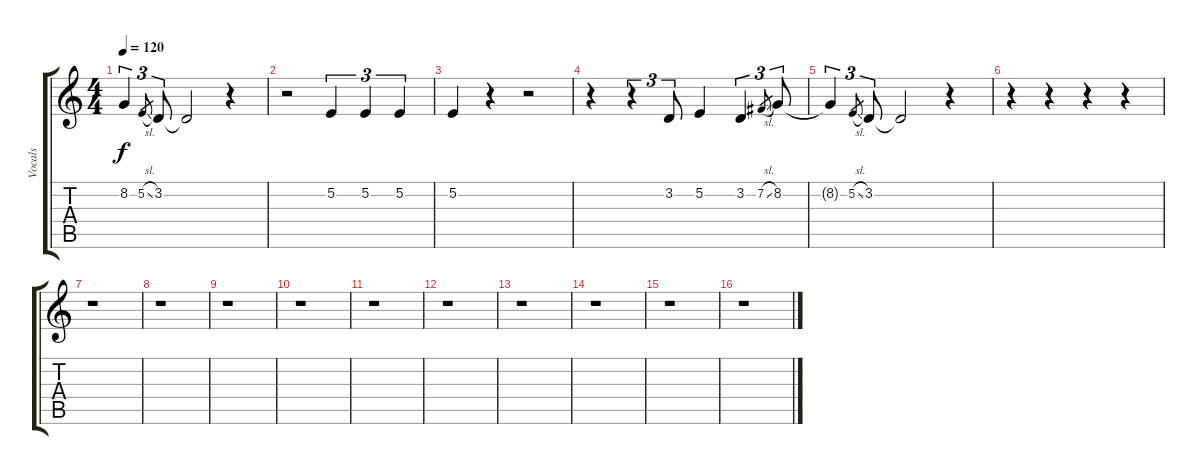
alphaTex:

\track ("Vocals" "Vocals") {instrument honkytonkpiano}
\staff {score tabs}
\tuning (E4 B3 G3 D3 A2 E2) {hide}
\ts (4 4)
\tempo 120
\clef g2
\ks c
8.2{t}.4{tu (3 2) dy f} 5.2{sl}.8{gr} 3.2.8{tu (3 2)} 3.2{t}.2 r.4 |
r.2 5.2.4{tu (3 2)} 5.2.4{tu (3 2)} 5.2.4{tu (3 2)} |
5.2.4 r.4 r.2 |
r.4 r.4{tu (3 2)} 3.2.8{tu (3 2)} 5.2.4 3.2.4{tu (3 2)} 7.2{sl}.8{gr} 8.2.8{tu (3 2)} |
8.2{t}.4{tu (3 2)} 5.2{sl}.8{gr} 3.2.8{tu (3 2)} 3.2{t}.2 r.4 |
r.4 r.4 r.4 r.4 |
r.1 |
r.1 |
r.1 |
r.1 |
r.1 |
r.1 |
r.1 |
r.1 |
r.1 |
r.1
